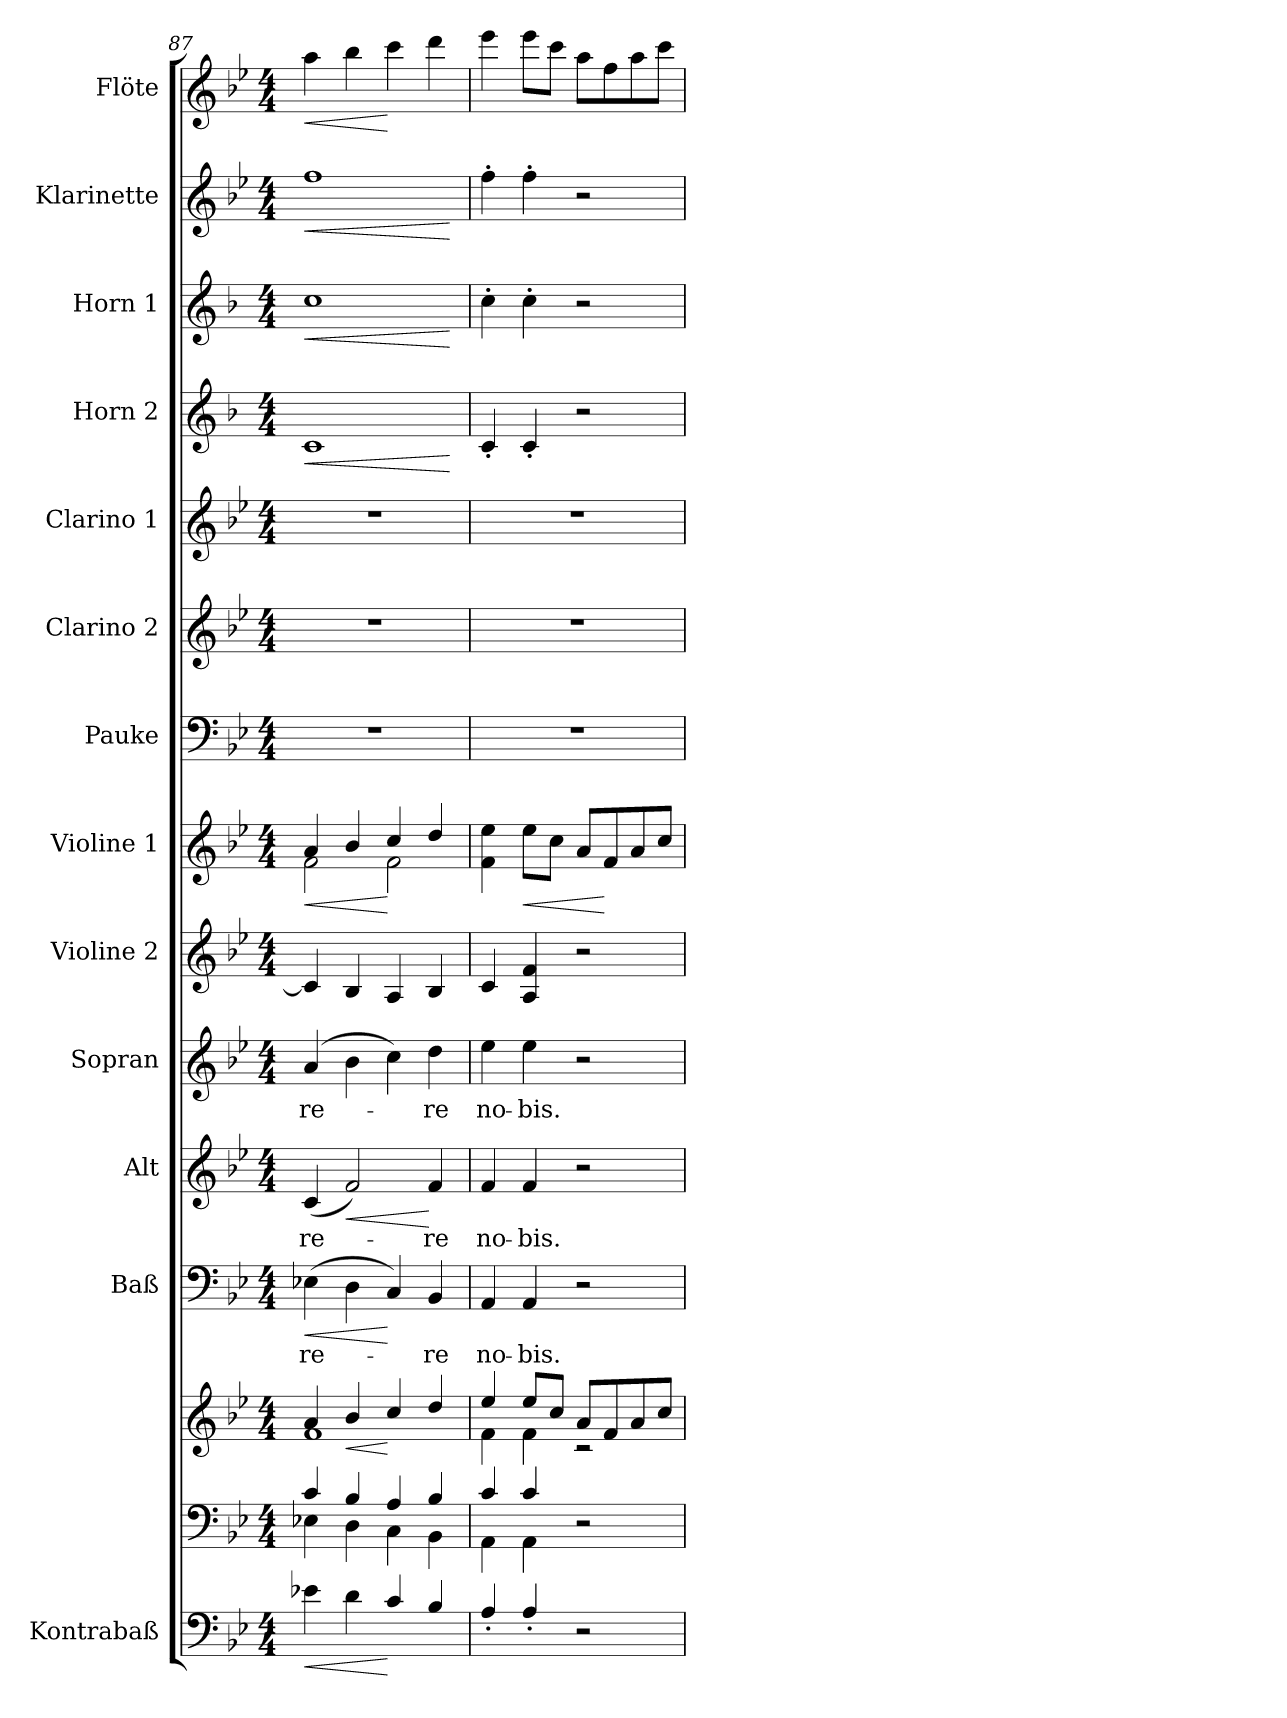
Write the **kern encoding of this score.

**kern	**dynam	**kern	**kern	**dynam	**kern	**text	**dynam	**kern	**text	**dynam	**kern	**text	**kern	**kern	**dynam	**kern	**kern	**kern	**kern	**dynam	**kern	**dynam	**kern	**dynam	**kern	**dynam
*part14	*part14	*part13	*part13	*part13	*part12	*part12	*part12	*part11	*part11	*part11	*part10	*part10	*part9	*part8	*part8	*part7	*part6	*part5	*part4	*part4	*part3	*part3	*part2	*part2	*part1	*part1
*staff15	*staff15	*staff14	*staff13	*staff13/14	*staff12	*staff12	*staff12	*staff11	*staff11	*staff11	*staff10	*staff10	*staff9	*staff8	*staff8	*staff7	*staff6	*staff5	*staff4	*staff4	*staff3	*staff3	*staff2	*staff2	*staff1	*staff1
*I"Kontrabaß	*	*	*	*	*I"Baß	*	*	*I"Alt	*	*	*I"Sopran	*	*I"Violine 2	*I"Violine 1	*	*I"Pauke	*I"Clarino 2	*I"Clarino 1	*I"Horn 2	*	*I"Horn 1	*	*I"Klarinette	*	*I"Flöte	*
*I'Kb	*	*	*	*	*I'Baß	*	*	*I'Alt	*	*	*I'Sop	*	*I'Vln. 2	*I'Vln. 1	*	*I'Pk.	*	*	*I'Hrn. 2	*	*I'Hrn. 1	*	*	*	*I'Fl.	*
*clefF4	*	*clefF4	*clefG2	*	*clefF4	*	*	*clefG2	*	*	*clefG2	*	*clefG2	*clefG2	*	*clefF4	*clefG2	*clefG2	*clefG2	*	*clefG2	*	*clefG2	*	*clefG2	*
*ITrd7c12	*	*	*	*	*	*	*	*	*	*	*	*	*	*	*	*	*ITrd7c12	*ITrd7c12	*ITrd4c7	*	*ITrd4c7	*	*	*	*	*
*k[b-e-]	*	*k[b-e-]	*k[b-e-]	*	*k[b-e-]	*	*	*k[b-e-]	*	*	*k[b-e-]	*	*k[b-e-]	*k[b-e-]	*	*k[b-e-]	*k[b-e-]	*k[b-e-]	*k[b-e-]	*	*k[b-e-]	*	*k[b-e-]	*	*k[b-e-]	*
*B-:	*	*B-:	*B-:	*	*B-:	*	*	*B-:	*	*	*B-:	*	*B-:	*B-:	*	*B-:	*B-:	*B-:	*B-:	*	*B-:	*	*B-:	*	*B-:	*
*M4/4	*	*M4/4	*M4/4	*	*M4/4	*	*	*M4/4	*	*	*M4/4	*	*M4/4	*M4/4	*	*M4/4	*M4/4	*M4/4	*M4/4	*	*M4/4	*	*M4/4	*	*M4/4	*
=87	=87	=87	=87	=87	=87	=87	=87	=87	=87	=87	=87	=87	=87	=87	=87	=87	=87	=87	=87	=87	=87	=87	=87	=87	=87	=87
!	!LO:HP:b	!	!	!	!	!LO:LY:b	!LO:HP:b	!	!LO:LY:b	!	!	!LO:LY:b	!	!	!LO:HP:b	!	!	!	!	!LO:HP:b	!	!LO:HP:b	!	!LO:HP:b	!	!LO:HP:b
*	*	*^	*^	*	*	*	*	*	*	*	*	*	*	*^	*	*	*	*	*	*	*	*	*	*	*	*
4E-X\	<	4c/	4E-X\	4a/	1f	.	(>4E-X\	-re-	<	(<4c/	-re-	.	(4a/	-re-	4c/]	4a/	2f\	<	1r	1r	1r	1F	<	1f	<	1ff	<	4aa\	<
!	!	!	!	!	!	!LO:HP:b	!	!	!	!	!	!LO:HP:b	!	!	!	!	!	!	!	!	!	!	!	!	!	!	!	!	!
4D\	.	4B-/	4D\	4b-/	.	<	4D\	.	.	2f/)	.	<	4b-\	.	4B-/	4b-/	.	.	.	.	.	.	.	.	.	.	.	4bb-\	.
4C/	[	4A/	4C\	4cc/	.	[	4C/)	.	[	.	.	.	4cc\)	.	4A/	4cc/	2f\	[	.	.	.	.	.	.	.	.	.	4ccc\	[
!	!	!	!	!	!	!	!	!LO:LY:b	!	!	!LO:LY:b	!	!	!LO:LY:b	!	!	!	!	!	!	!	!	!	!	!	!	!	!	!
4BB-/	.	4B-/	4BB-\	4dd/	.	.	4BB-/	-re	.	4f/	-re	[	4dd\	-re	4B-/	4dd/	.	.	.	.	.	.	.	.	.	.	.	4ddd\	.
*	*	*v	*v	*	*	*	*	*	*	*	*	*	*	*	*	*v	*v	*	*	*	*	*	*	*	*	*	*	*	*
*	*	*	*v	*v	*	*	*	*	*	*	*	*	*	*	*	*	*	*	*	*	*	*	*	*	*	*	*
.	.	.	.	.	.	.	.	.	.	.	.	.	.	.	.	.	.	.	.	[	.	[	.	[	.	.
=88	=88	=88	=88	=88	=88	=88	=88	=88	=88	=88	=88	=88	=88	=88	=88	=88	=88	=88	=88	=88	=88	=88	=88	=88	=88	=88
*	*	*^	*^	*	*	*	*	*	*	*	*	*	*	*	*	*	*	*	*	*	*	*	*	*	*	*
!	!	!	!	!	!	!	!	!LO:LY:b	!	!	!LO:LY:b	!	!	!LO:LY:b	!	!	!	!	!	!	!	!	!	!	!	!	!	!
4AA'</	.	4c/	4AA\	4ee-/	4f\	.	4AA/	no-	.	4f/	no-	.	4ee-\	no-	4c/	4f\ 4ee-\	.	1r	1r	1r	4F'</	.	4f'>\	.	4ff'>\	.	4eee-\	.
!	!	!	!	!	!	!	!	!LO:LY:b	!	!	!LO:LY:b	!	!	!LO:LY:b	!	!	!LO:HP:b	!	!	!	!	!	!	!	!	!	!	!
4AA'</	.	4c/	4AA\	8ee-/L	4f\	.	4AA/	-bis.	.	4f/	-bis.	.	4ee-\	-bis.	4A/ 4f/	8ee-\L	<	.	.	.	4F'</	.	4f'>\	.	4ff'>\	.	8eee-\L	.
.	.	.	.	8cc/J	.	.	.	.	.	.	.	.	.	.	.	8cc\J	.	.	.	.	.	.	.	.	.	.	8ccc\J	.
2r	.	2ryy	2r	8a/L	2rc	.	2r	.	.	2r	.	.	2r	.	2r	8a/L	.	.	.	.	2r	.	2r	.	2r	.	8aa\L	.
.	.	.	.	8f/	.	.	.	.	.	.	.	.	.	.	.	8f/	[	.	.	.	.	.	.	.	.	.	8ff\	.
.	.	.	.	8a/	.	.	.	.	.	.	.	.	.	.	.	8a/	.	.	.	.	.	.	.	.	.	.	8aa\	.
.	.	.	.	8cc/J	.	.	.	.	.	.	.	.	.	.	.	8cc/J	.	.	.	.	.	.	.	.	.	.	8ccc\J	.
*	*	*v	*v	*	*	*	*	*	*	*	*	*	*	*	*	*	*	*	*	*	*	*	*	*	*	*	*	*
*	*	*	*v	*v	*	*	*	*	*	*	*	*	*	*	*	*	*	*	*	*	*	*	*	*	*	*	*
=	=	=	=	=	=	=	=	=	=	=	=	=	=	=	=	=	=	=	=	=	=	=	=	=	=	=
*-	*-	*-	*-	*-	*-	*-	*-	*-	*-	*-	*-	*-	*-	*-	*-	*-	*-	*-	*-	*-	*-	*-	*-	*-	*-	*-
